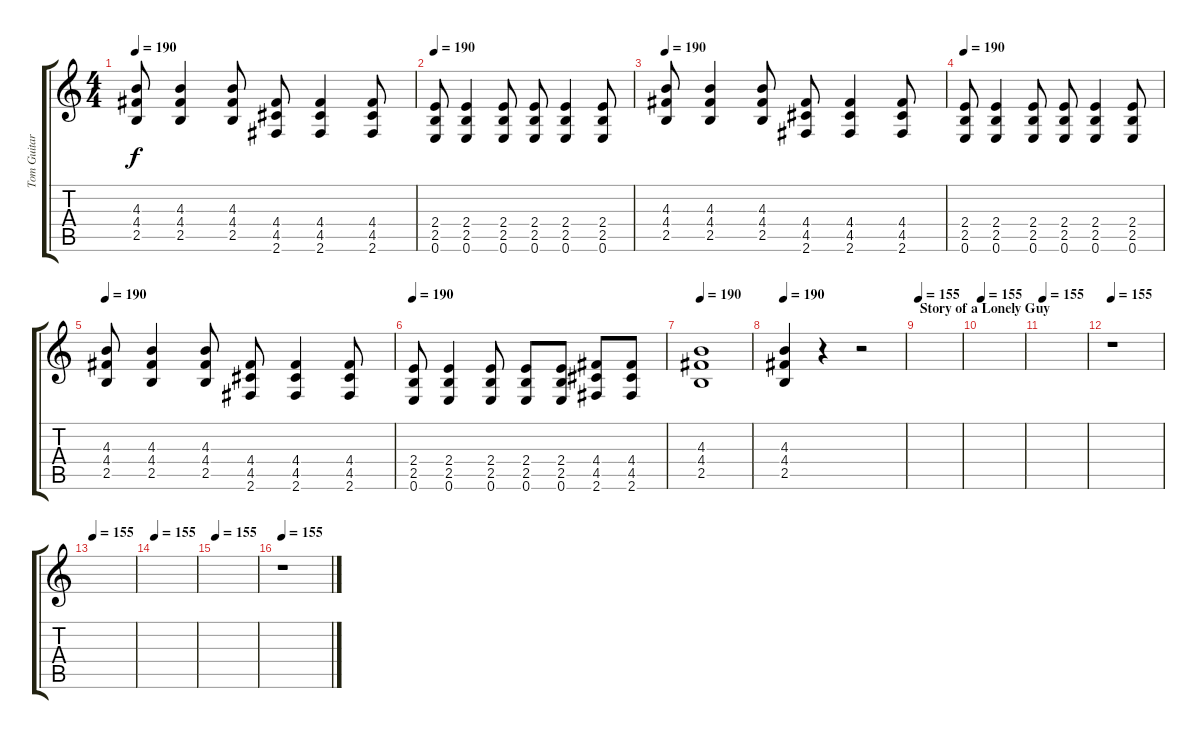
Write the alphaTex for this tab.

\track ("Tom Guitar 1" "Tom Guitar") {instrument distortionguitar}
\staff {score tabs}
\tuning (E4 B3 G3 D3 A2 E2) {hide}
\ts (4 4)
\tempo 190
\clef g2
\ks c
(4.3 4.4 2.5).8{dy f} (4.3 4.4 2.5).4 (4.3 4.4 2.5).8 (4.4 4.5 2.6).8 (4.4 4.5 2.6).4 (4.4 4.5 2.6).8 |
\tempo 190
(2.4 2.5 0.6).8 (2.4 2.5 0.6).4 (2.4 2.5 0.6).8 (2.4 2.5 0.6).8 (2.4 2.5 0.6).4 (2.4 2.5 0.6).8 |
\tempo 190
(4.3 4.4 2.5).8 (4.3 4.4 2.5).4 (4.3 4.4 2.5).8 (4.4 4.5 2.6).8 (4.4 4.5 2.6).4 (4.4 4.5 2.6).8 |
\tempo 190
(2.4 2.5 0.6).8 (2.4 2.5 0.6).4 (2.4 2.5 0.6).8 (2.4 2.5 0.6).8 (2.4 2.5 0.6).4 (2.4 2.5 0.6).8 |
\tempo 190
(4.3 4.4 2.5).8 (4.3 4.4 2.5).4 (4.3 4.4 2.5).8 (4.4 4.5 2.6).8 (4.4 4.5 2.6).4 (4.4 4.5 2.6).8 |
\tempo 190
(2.4 2.5 0.6).8 (2.4 2.5 0.6).4 (2.4 2.5 0.6).8 (2.4 2.5 0.6).8 (2.4 2.5 0.6).8 (4.4 4.5 2.6).8 (4.4 4.5 2.6).8 |
\tempo 190
(4.3 4.4 2.5).1 |
\tempo 190
(4.3 4.4 2.5).4 r.4 r.2 |
\section ("" "Story of a Lonely Guy")
\tempo 155
|
\tempo 155
|
\tempo 155
|
\tempo 155
r.1 |
\tempo 155
|
\tempo 155
|
\tempo 155
|
\tempo 155
r.1
